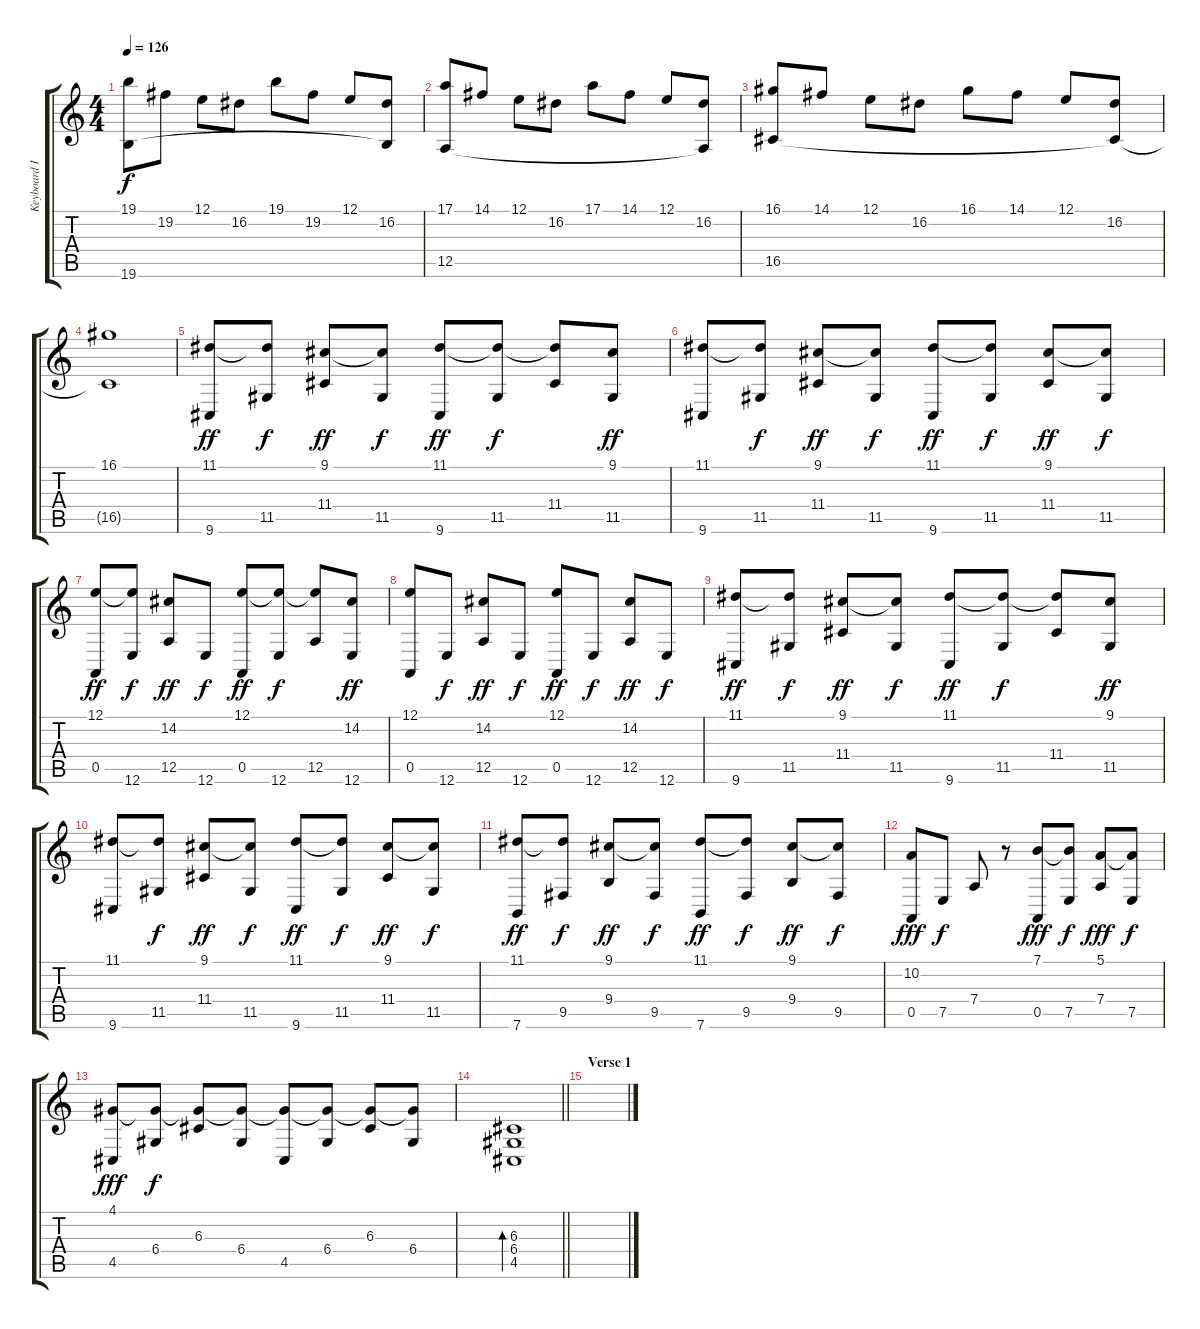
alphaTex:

\track ("Keyboard II" "Keyboard I") {mute instrument acousticgrandpiano}
\staff {score tabs}
\tuning (E4 B3 G3 D3 A2 E2) {hide}
\ts (4 4)
\tempo 126
\clef g2
\ks c
(19.1 19.6).8{dy f} 19.2.8 12.1.8 16.2.8 19.1.8 19.2.8 12.1.8 (16.2 19.6{t}).8 |
(17.1 12.5).8 14.1.8 12.1.8 16.2.8 17.1.8 14.1.8 12.1.8 (16.2 12.5{t}).8 |
(16.1 16.5).8 14.1.8 12.1.8 16.2.8 16.1.8 14.1.8 12.1.8 (16.2 16.5{t}).8 |
(16.1 16.5{t}).1 |
(11.1 9.6).8{dy ff} (11.1{t} 11.5).8{dy f} (9.1 11.4).8{dy ff} (9.1{t} 11.5).8{dy f} (11.1 9.6).8{dy ff} (11.1{t} 11.5).8{dy f} (11.1{t} 11.4).8 (9.1 11.5).8{dy ff} |
(11.1 9.6).8 (11.1{t} 11.5).8{dy f} (9.1 11.4).8{dy ff} (9.1{t} 11.5).8{dy f} (11.1 9.6).8{dy ff} (11.1{t} 11.5).8{dy f} (9.1 11.4).8{dy ff} (9.1{t} 11.5).8{dy f} |
(12.1 0.5).8{dy ff} (12.1{t} 12.6).8{dy f} (14.2 12.5).8{dy ff} 12.6.8{dy f} (12.1 0.5).8{dy ff} (12.1{t} 12.6).8{dy f} (12.1{t} 12.5).8 (14.2 12.6).8{dy ff} |
(12.1 0.5).8 12.6.8{dy f} (14.2 12.5).8{dy ff} 12.6.8{dy f} (12.1 0.5).8{dy ff} 12.6.8{dy f} (14.2 12.5).8{dy ff} 12.6.8{dy f} |
(11.1 9.6).8{dy ff} (11.1{t} 11.5).8{dy f} (9.1 11.4).8{dy ff} (9.1{t} 11.5).8{dy f} (11.1 9.6).8{dy ff} (11.1{t} 11.5).8{dy f} (11.1{t} 11.4).8 (9.1 11.5).8{dy ff} |
(11.1 9.6).8 (11.1{t} 11.5).8{dy f} (9.1 11.4).8{dy ff} (9.1{t} 11.5).8{dy f} (11.1 9.6).8{dy ff} (11.1{t} 11.5).8{dy f} (9.1 11.4).8{dy ff} (9.1{t} 11.5).8{dy f} |
(11.1 7.6).8{dy ff} (11.1{t} 9.5).8{dy f} (9.1 9.4).8{dy ff} (9.1{t} 9.5).8{dy f} (11.1 7.6).8{dy ff} (11.1{t} 9.5).8{dy f} (9.1 9.4).8{dy ff} (9.1{t} 9.5).8{dy f} |
(10.2 0.5).8{dy fff} 7.5.8{dy f} 7.4.8 r.8 (7.1 0.5).8{dy fff} (7.1{t} 7.5).8{dy f} (5.1 7.4).8{dy fff} (5.1{t} 7.5).8{dy f} |
(4.1 4.5).8{dy fff} (4.1{t} 6.4).8{dy f} (4.1{t} 6.3).8 (4.1{t} 6.4).8 (4.1{t} 4.5).8 (4.1{t} 6.4).8 (4.1{t} 6.3).8 (4.1{t} 6.4).8 |
\barLineRight lightlight
(6.3 6.4 4.5).1{bd 240} |
\section ("" "Verse 1")
